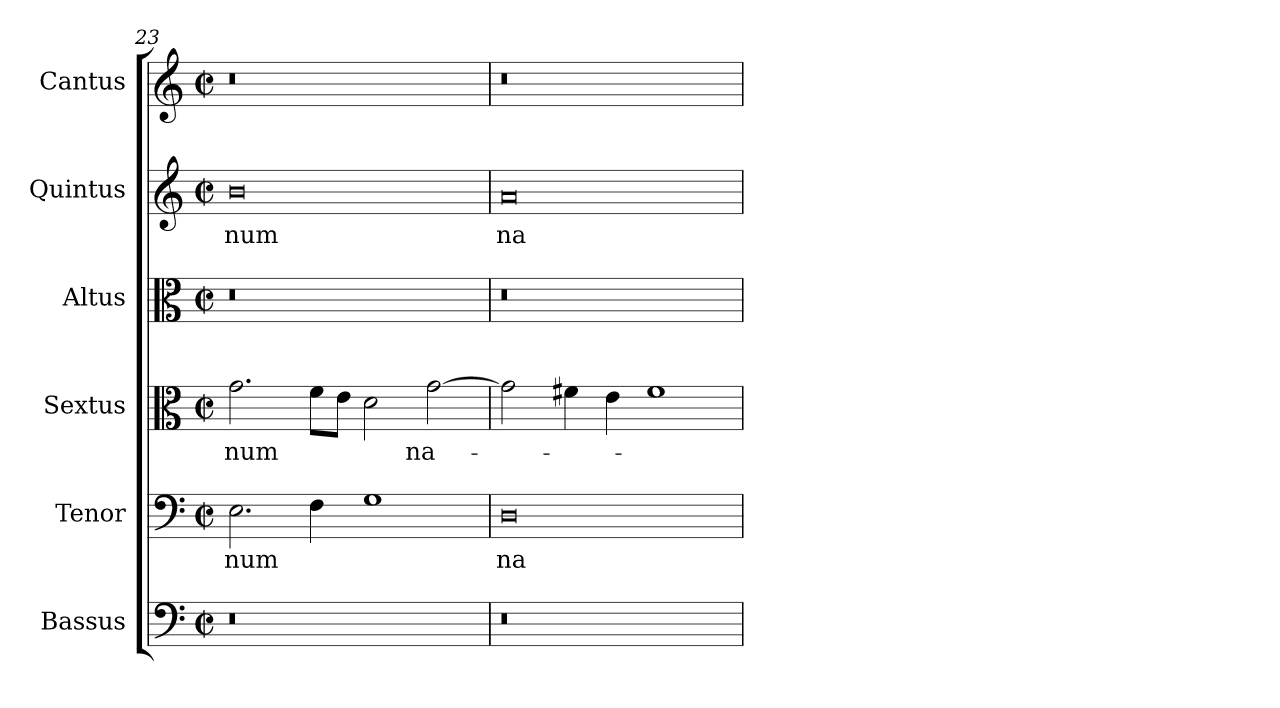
**kern	**kern	**text	**kern	**text	**kern	**kern	**text	**kern
*part6	*part5	*part5	*part4	*part4	*part3	*part2	*part2	*part1
*staff6	*staff5	*staff5	*staff4	*staff4	*staff3	*staff2	*staff2	*staff1
*I"Bassus	*I"Tenor	*	*I"Sextus	*	*I"Altus	*I"Quintus	*	*I"Cantus
*I'Bassus	*I'Tenor	*	*I'Sextus	*	*I'Altus	*I'Quintus	*	*I'Cantus
*clefF4	*clefF4	*	*clefC3	*	*clefC3	*clefG2	*	*clefG2
*M2/2	*M2/2	*	*M2/2	*	*M2/2	*M2/2	*	*M2/2
*met(c|)	*met(c|)	*	*met(c|)	*	*met(c|)	*met(c|)	*	*met(c|)
=23	=23	=23	=23	=23	=23	=23	=23	=23
!	!	!LO:LY:b	!	!LO:LY:b	!	!	!LO:LY:b:cj	!
0r	2.E\	-num	2.g\	-num	0r	0b	-num	0r
.	4F\	.	8f\L	.	.	.	.	.
.	.	.	8e\J	.	.	.	.	.
.	1G	.	2d\	.	.	.	.	.
!	!	!	!	!LO:LY:b:cj	!	!	!	!
.	.	.	[<2g\	na-	.	.	.	.
!!LO:LB:g=z
=24	=24	=24	=24	=24	=24	=24	=24	=24
!	!	!LO:LY:b:cj	!	!	!	!	!LO:LY:b:cj	!
0r	0D	na-	2g\]	.	0r	0a	na-	0r
.	.	.	4f#X\	.	.	.	.	.
.	.	.	4e\	.	.	.	.	.
.	.	.	1f#	.	.	.	.	.
=	=	=	=	=	=	=	=	=
*-	*-	*-	*-	*-	*-	*-	*-	*-
